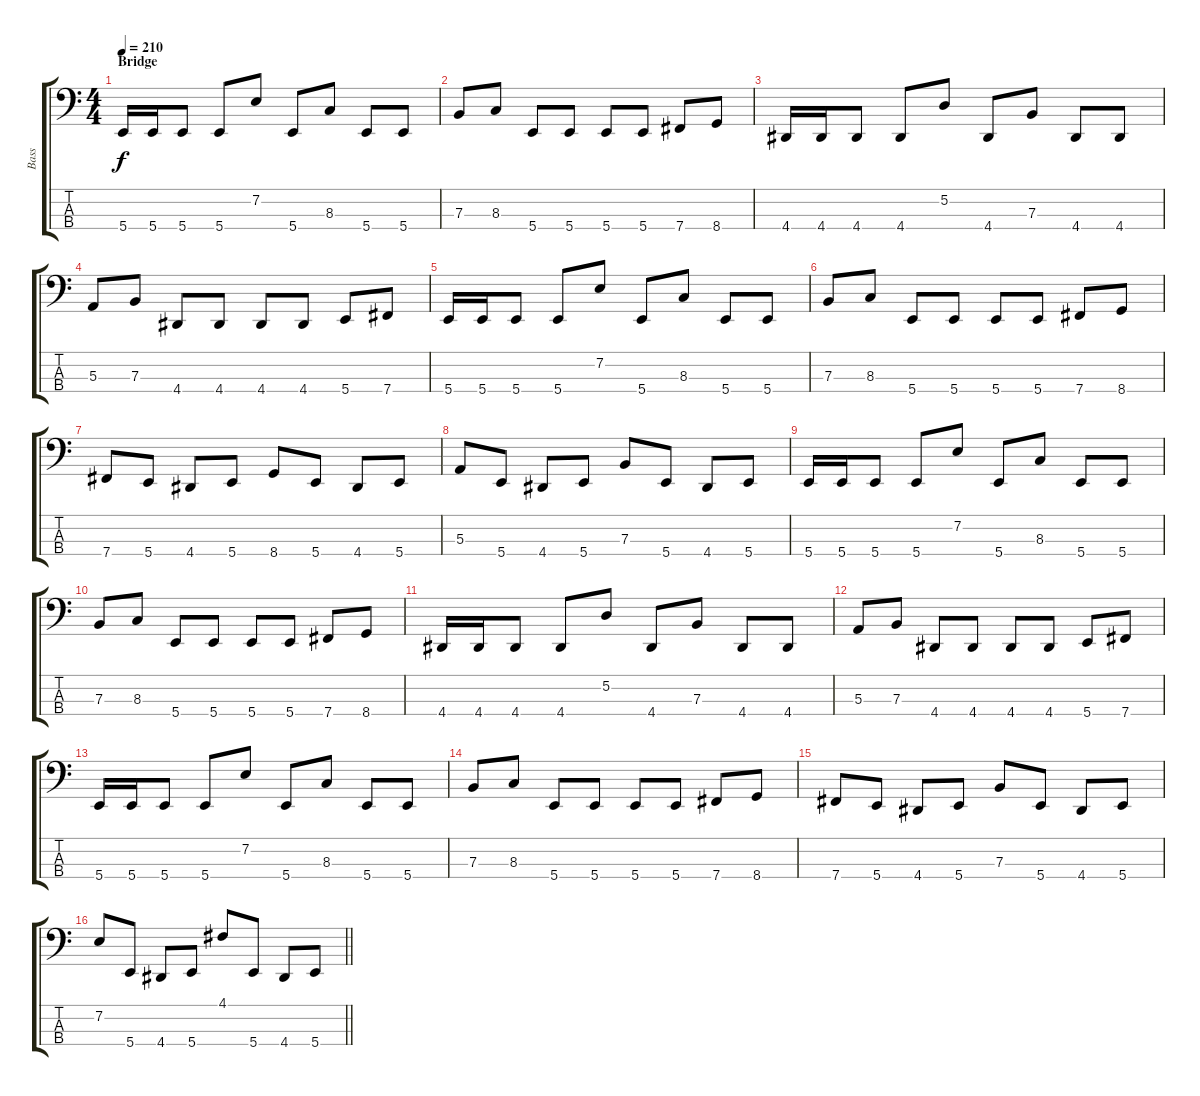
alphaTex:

\track ("Bass" "Bass") {instrument electricbassfinger}
\staff {score tabs}
\tuning (D2 A1 E1 B0) {hide}
\ts (4 4)
\section ("" "Bridge")
\tempo 210
\clef f4
\ks c
5.4.16{dy f} 5.4.16 5.4.8 5.4.8 7.2.8 5.4.8 8.3.8 5.4.8 5.4.8 |
7.3.8 8.3.8 5.4.8 5.4.8 5.4.8 5.4.8 7.4.8 8.4.8 |
4.4.16 4.4.16 4.4.8 4.4.8 5.2.8 4.4.8 7.3.8 4.4.8 4.4.8 |
5.3.8 7.3.8 4.4.8 4.4.8 4.4.8 4.4.8 5.4.8 7.4.8 |
5.4.16 5.4.16 5.4.8 5.4.8 7.2.8 5.4.8 8.3.8 5.4.8 5.4.8 |
7.3.8 8.3.8 5.4.8 5.4.8 5.4.8 5.4.8 7.4.8 8.4.8 |
7.4.8 5.4.8 4.4.8 5.4.8 8.4.8 5.4.8 4.4.8 5.4.8 |
5.3.8 5.4.8 4.4.8 5.4.8 7.3.8 5.4.8 4.4.8 5.4.8 |
5.4.16 5.4.16 5.4.8 5.4.8 7.2.8 5.4.8 8.3.8 5.4.8 5.4.8 |
7.3.8 8.3.8 5.4.8 5.4.8 5.4.8 5.4.8 7.4.8 8.4.8 |
4.4.16 4.4.16 4.4.8 4.4.8 5.2.8 4.4.8 7.3.8 4.4.8 4.4.8 |
5.3.8 7.3.8 4.4.8 4.4.8 4.4.8 4.4.8 5.4.8 7.4.8 |
5.4.16 5.4.16 5.4.8 5.4.8 7.2.8 5.4.8 8.3.8 5.4.8 5.4.8 |
7.3.8 8.3.8 5.4.8 5.4.8 5.4.8 5.4.8 7.4.8 8.4.8 |
7.4.8 5.4.8 4.4.8 5.4.8 7.3.8 5.4.8 4.4.8 5.4.8 |
\barLineRight lightlight
7.2.8 5.4.8 4.4.8 5.4.8 4.1.8 5.4.8 4.4.8 5.4.8
